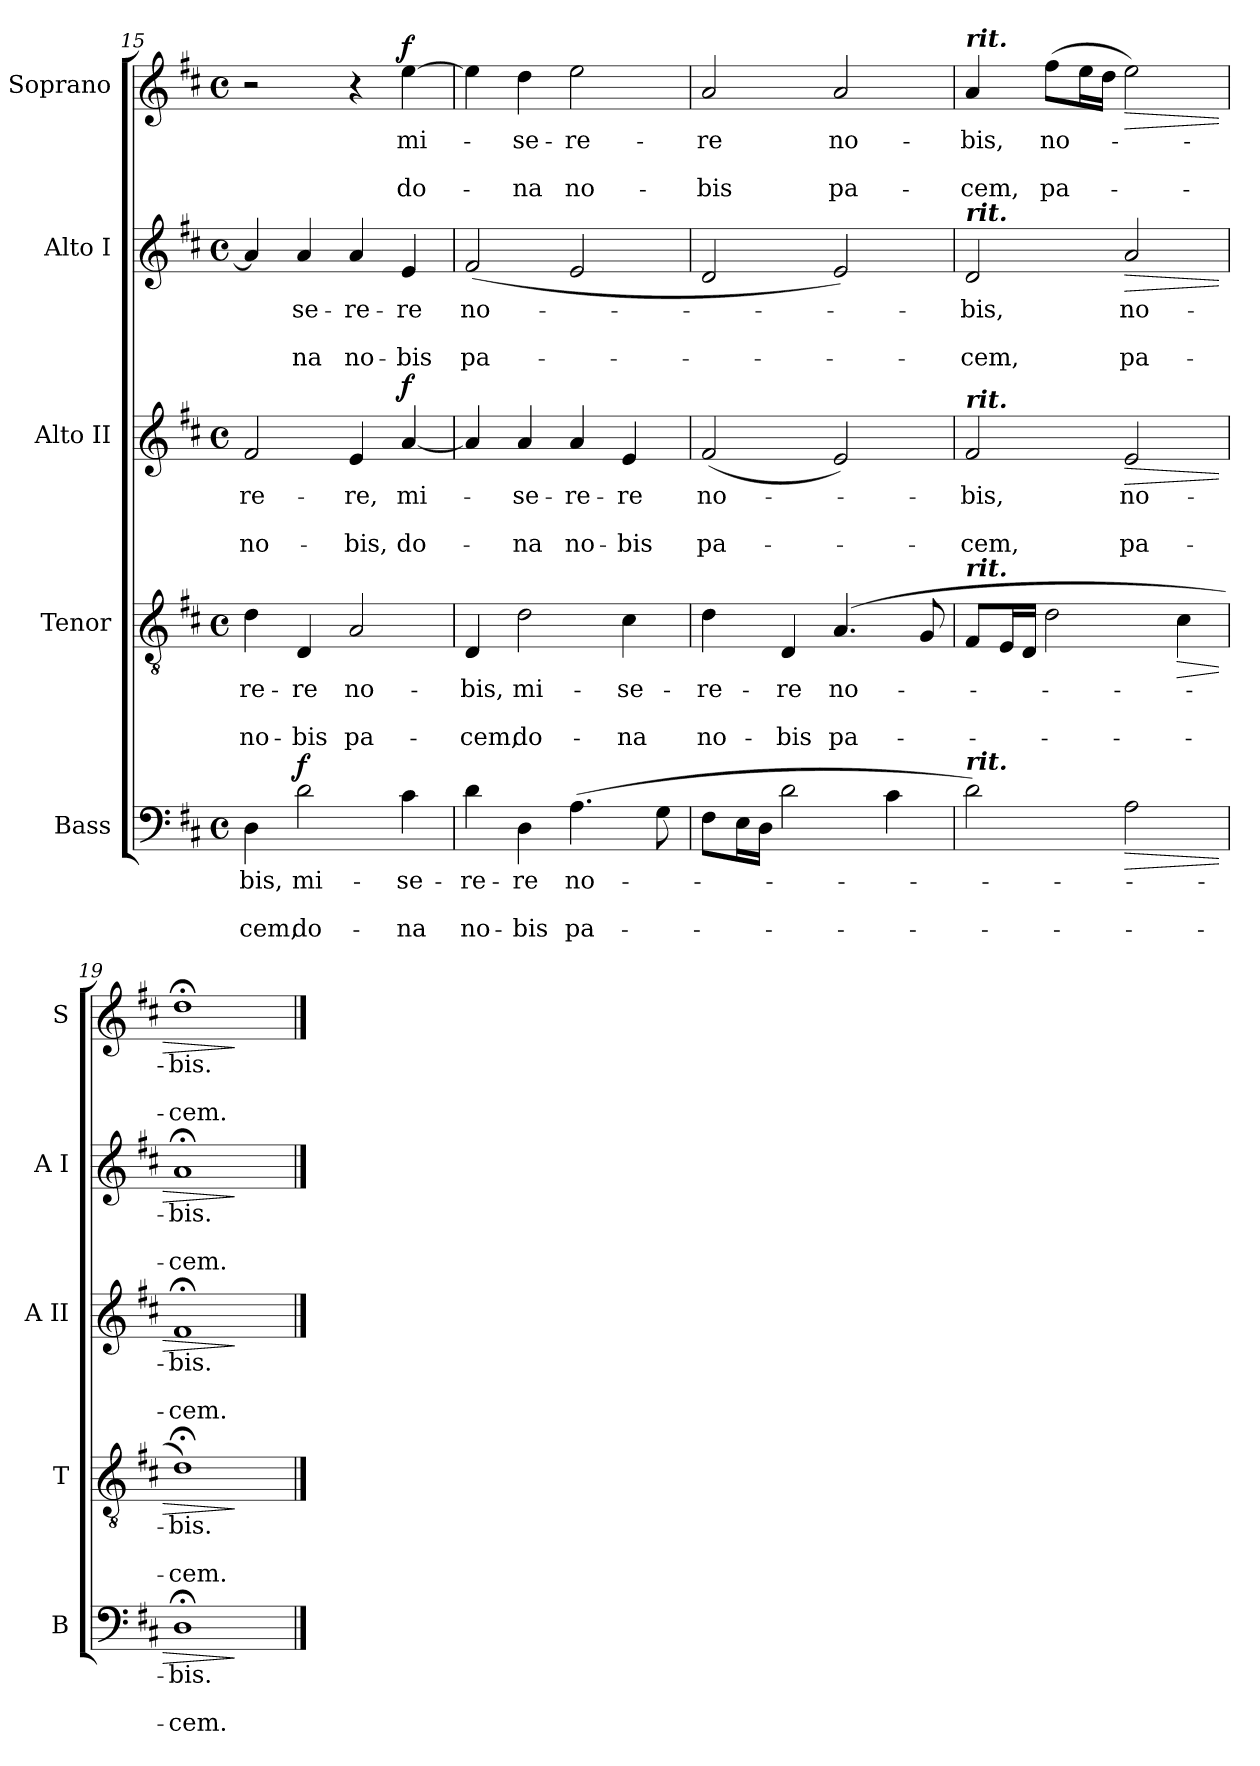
**kern	**text	**text	**text	**dynam	**kern	**text	**text	**text	**dynam	**kern	**text	**text	**text	**dynam	**kern	**text	**text	**text	**dynam	**kern	**text	**text	**text	**dynam
*part5	*part5	*part5	*part5	*part5	*part4	*part4	*part4	*part4	*part4	*part3	*part3	*part3	*part3	*part3	*part2	*part2	*part2	*part2	*part2	*part1	*part1	*part1	*part1	*part1
*staff5	*staff5	*staff5	*staff5	*staff5	*staff4	*staff4	*staff4	*staff4	*staff4	*staff3	*staff3	*staff3	*staff3	*staff3	*staff2	*staff2	*staff2	*staff2	*staff2	*staff1	*staff1	*staff1	*staff1	*staff1
*I"Bass	*	*	*	*	*I"Tenor	*	*	*	*	*I"Alto II	*	*	*	*	*I"Alto I	*	*	*	*	*I"Soprano	*	*	*	*
*I'B	*	*	*	*	*I'T	*	*	*	*	*I'A II	*	*	*	*	*I'A I	*	*	*	*	*I'S	*	*	*	*
!!LO:LB:g=z
*clefF4	*	*	*	*	*clefGv2	*	*	*	*	*clefG2	*	*	*	*	*clefG2	*	*	*	*	*clefG2	*	*	*	*
*k[f#c#]	*	*	*	*	*k[f#c#]	*	*	*	*	*k[f#c#]	*	*	*	*	*k[f#c#]	*	*	*	*	*k[f#c#]	*	*	*	*
*D:	*	*	*	*	*D:	*	*	*	*	*D:	*	*	*	*	*D:	*	*	*	*	*D:	*	*	*	*
*M4/4	*	*	*	*	*M4/4	*	*	*	*	*M4/4	*	*	*	*	*M4/4	*	*	*	*	*M4/4	*	*	*	*
*met(c)	*	*	*	*	*met(c)	*	*	*	*	*met(c)	*	*	*	*	*met(c)	*	*	*	*	*met(c)	*	*	*	*
=15	=15	=15	=15	=15	=15	=15	=15	=15	=15	=15	=15	=15	=15	=15	=15	=15	=15	=15	=15	=15	=15	=15	=15	=15
!	!LO:LY:b	!	!LO:LY:b	!	!	!LO:LY:b	!	!LO:LY:b	!	!	!LO:LY:b	!	!LO:LY:b	!	!	!	!	!	!	!	!	!	!	!
4D	-bis,	.	cem,	.	4d	re-	.	-no-	.	2f#	re-	.	-no-	.	4a]	.	.	.	.	2r	.	.	.	.
!	!LO:LY:b	!	!LO:LY:b	!LO:DY:b	!	!LO:LY:b	!	!LO:LY:b	!	!	!	!	!	!	!	!LO:LY:b	!	!LO:LY:b	!	!	!	!	!	!
2d	mi-	.	-do-	f	4D	-re	.	bis	.	.	.	.	.	.	4a	se-	.	-na	.	.	.	.	.	.
!	!	!	!	!	!	!LO:LY:b	!	!LO:LY:b	!	!	!LO:LY:b	!	!LO:LY:b	!	!	!LO:LY:b	!	!LO:LY:b	!	!	!	!	!	!
.	.	.	.	.	2A	no-	.	-pa-	.	4e	-re,	.	bis,	.	4a	re-	.	-no-	.	4r	.	.	.	.
!	!LO:LY:b	!	!LO:LY:b	!	!	!	!	!	!	!	!LO:LY:b	!	!LO:LY:b	!LO:DY:b	!	!LO:LY:b	!	!LO:LY:b	!	!	!LO:LY:b	!	!LO:LY:b	!LO:DY:b
4c#	-se-	.	-na	.	.	.	.	.	.	[4a	mi-	.	do-	f	4e	-re	.	bis	.	[4ee	mi-	.	do-	f
=16	=16	=16	=16	=16	=16	=16	=16	=16	=16	=16	=16	=16	=16	=16	=16	=16	=16	=16	=16	=16	=16	=16	=16	=16
!	!LO:LY:b	!	!LO:LY:b	!	!	!LO:LY:b	!	!LO:LY:b	!	!	!	!	!	!	!	!LO:LY:b	!	!LO:LY:b	!	!	!	!	!	!
4d	re-	.	-no-	.	4D	-bis,	.	cem,	.	4a]	.	.	.	.	(<2f#	no-	.	pa-	.	4ee]	.	.	.	.
!	!LO:LY:b	!	!LO:LY:b	!	!	!LO:LY:b	!	!LO:LY:b	!	!	!LO:LY:b	!	!LO:LY:b	!	!	!	!	!	!	!	!LO:LY:b	!	!LO:LY:b	!
4D	-re	.	bis	.	2d	mi-	.	-do-	.	4a	se-	.	-na	.	.	.	.	.	.	4dd	se-	.	-na	.
!	!LO:LY:b	!	!LO:LY:b	!	!	!	!	!	!	!	!LO:LY:b	!	!LO:LY:b	!	!	!	!	!	!	!	!LO:LY:b	!	!LO:LY:b	!
(>4.A	no-	.	pa-	.	.	.	.	.	.	4a	re-	.	-no-	.	2e	.	.	.	.	2ee	re-	.	-no-	.
!	!	!	!	!	!	!LO:LY:b	!	!LO:LY:b	!	!	!LO:LY:b	!	!LO:LY:b	!	!	!	!	!	!	!	!	!	!	!
.	.	.	.	.	4c#	-se-	.	-na	.	4e	-re	.	bis	.	.	.	.	.	.	.	.	.	.	.
8G	.	.	.	.	.	.	.	.	.	.	.	.	.	.	.	.	.	.	.	.	.	.	.	.
=17	=17	=17	=17	=17	=17	=17	=17	=17	=17	=17	=17	=17	=17	=17	=17	=17	=17	=17	=17	=17	=17	=17	=17	=17
!	!	!	!	!	!	!LO:LY:b	!	!LO:LY:b	!	!	!LO:LY:b	!	!LO:LY:b	!	!	!	!	!	!	!	!LO:LY:b	!	!LO:LY:b	!
8F#L	.	.	.	.	4d	re-	.	-no-	.	(<2f#	no-	.	pa-	.	2d	.	.	.	.	2a	-re	.	bis	.
16EL	.	.	.	.	.	.	.	.	.	.	.	.	.	.	.	.	.	.	.	.	.	.	.	.
16DJJ	.	.	.	.	.	.	.	.	.	.	.	.	.	.	.	.	.	.	.	.	.	.	.	.
!	!	!	!	!	!	!LO:LY:b	!	!LO:LY:b	!	!	!	!	!	!	!	!	!	!	!	!	!	!	!	!
2d	.	.	.	.	4D	-re	.	bis	.	.	.	.	.	.	.	.	.	.	.	.	.	.	.	.
!	!	!	!	!	!	!LO:LY:b	!	!LO:LY:b	!	!	!	!	!	!	!	!	!	!	!	!	!LO:LY:b	!	!LO:LY:b	!
.	.	.	.	.	(<4.A	no-	.	pa-	.	2e)	.	.	.	.	2e)	.	.	.	.	2a	no-	.	-pa-	.
4c#	.	.	.	.	.	.	.	.	.	.	.	.	.	.	.	.	.	.	.	.	.	.	.	.
.	.	.	.	.	8G	.	.	.	.	.	.	.	.	.	.	.	.	.	.	.	.	.	.	.
=18	=18	=18	=18	=18	=18	=18	=18	=18	=18	=18	=18	=18	=18	=18	=18	=18	=18	=18	=18	=18	=18	=18	=18	=18
!	!	!	!	!	!	!	!	!	!	!	!	!	!	!	!	!	!	!	!	!LO:TX:a:Bi:t=rit.	!	!	!	!
!	!	!	!	!	!	!	!	!	!	!	!	!	!	!	!LO:TX:a:Bi:t=rit.	!	!	!	!	!	!	!	!	!
!	!	!	!	!	!	!	!	!	!	!LO:TX:a:Bi:t=rit.	!	!	!	!	!	!	!	!	!	!	!	!	!	!
!	!	!	!	!	!LO:TX:a:Bi:t=rit.	!	!	!	!	!	!	!	!	!	!	!	!	!	!	!	!	!	!	!
!LO:TX:a:Bi:t=rit.	!	!	!	!	!	!	!	!	!	!	!	!	!	!	!	!	!	!	!	!	!	!	!	!
!	!	!	!	!	!	!	!	!	!	!	!LO:LY:b	!	!LO:LY:b	!	!	!LO:LY:b	!	!LO:LY:b	!	!	!LO:LY:b	!	!LO:LY:b	!
2d)	.	.	.	.	8F#L	.	.	.	.	2f#	bis,	.	cem,	.	2d	bis,	.	cem,	.	4a	-bis,	.	cem,	.
.	.	.	.	.	16EL	.	.	.	.	.	.	.	.	.	.	.	.	.	.	.	.	.	.	.
.	.	.	.	.	16DJJ	.	.	.	.	.	.	.	.	.	.	.	.	.	.	.	.	.	.	.
!	!	!	!	!	!	!	!	!	!	!	!	!	!	!	!	!	!	!	!	!	!LO:LY:b	!	!LO:LY:b	!
.	.	.	.	.	2d	.	.	.	.	.	.	.	.	.	.	.	.	.	.	(>8ff#L	no-	.	pa-	.
.	.	.	.	.	.	.	.	.	.	.	.	.	.	.	.	.	.	.	.	16eeL	.	.	.	.
.	.	.	.	.	.	.	.	.	.	.	.	.	.	.	.	.	.	.	.	16ddJJ	.	.	.	.
!	!	!	!	!LO:HP:b	!	!	!	!	!	!	!LO:LY:b	!	!LO:LY:b	!LO:HP:b	!	!LO:LY:b	!	!LO:LY:b	!LO:HP:b	!	!	!	!	!LO:HP:b
2A	.	.	.	>	.	.	.	.	.	2e	no-	.	-pa-	>	2a	no-	.	-pa-	>	2ee)	.	.	.	>
!	!	!	!	!	!	!	!	!	!LO:HP:b	!	!	!	!	!	!	!	!	!	!	!	!	!	!	!
.	.	.	.	.	4c#	.	.	.	>	.	.	.	.	.	.	.	.	.	.	.	.	.	.	.
=19	=19	=19	=19	=19	=19	=19	=19	=19	=19	=19	=19	=19	=19	=19	=19	=19	=19	=19	=19	=19	=19	=19	=19	=19
!	!LO:LY:b	!	!LO:LY:b	!	!	!LO:LY:b	!	!LO:LY:b	!	!	!LO:LY:b	!	!LO:LY:b	!	!	!LO:LY:b	!	!LO:LY:b	!	!	!LO:LY:b	!	!LO:LY:b	!
1D;<	bis.	.	cem.	.	1d;<)	bis.	.	cem.	.	1f#;<	-bis.	.	cem.	.	1a;<	-bis.	.	cem.	.	1dd;<	bis.	.	cem.	.
.	.	.	.	]	.	.	.	.	]	.	.	.	.	]	.	.	.	.	]	.	.	.	.	]
==	==	==	==	==	==	==	==	==	==	==	==	==	==	==	==	==	==	==	==	==	==	==	==	==
*-	*-	*-	*-	*-	*-	*-	*-	*-	*-	*-	*-	*-	*-	*-	*-	*-	*-	*-	*-	*-	*-	*-	*-	*-
